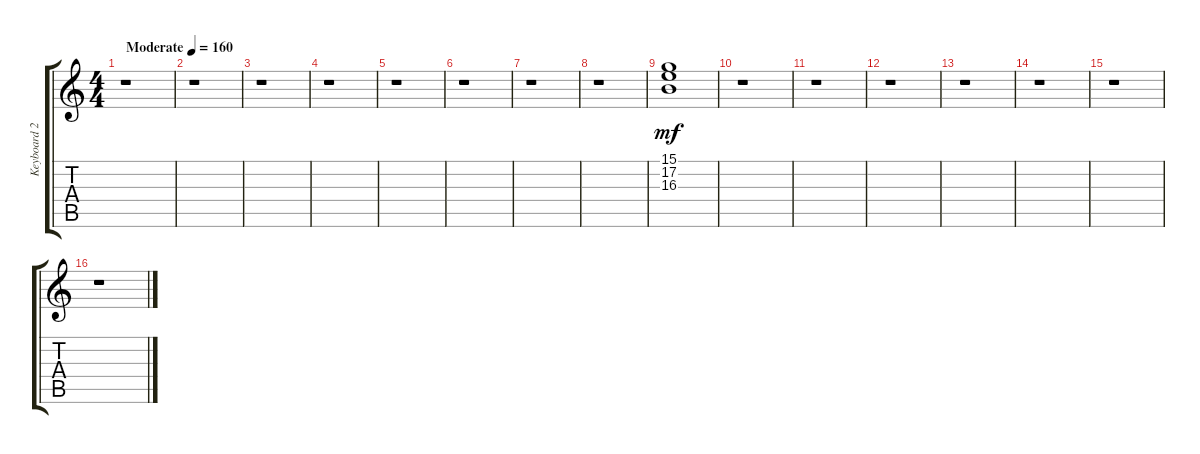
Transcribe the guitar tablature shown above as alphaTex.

\track ("Keyboard 2" "Keyboard 2") {instrument churchorgan}
\staff {score tabs}
\tuning (E4 B3 G3 D3 A2 E2) {hide}
\ts (4 4)
\tempo (160 "Moderate")
\clef g2
\ks c
r.1{dy mf instrument churchorgan} |
r.1 |
r.1 |
r.1 |
r.1 |
r.1 |
r.1 |
r.1 |
(15.1 17.2 16.3).1 |
r.1 |
r.1 |
r.1 |
r.1 |
r.1 |
r.1 |
r.1
